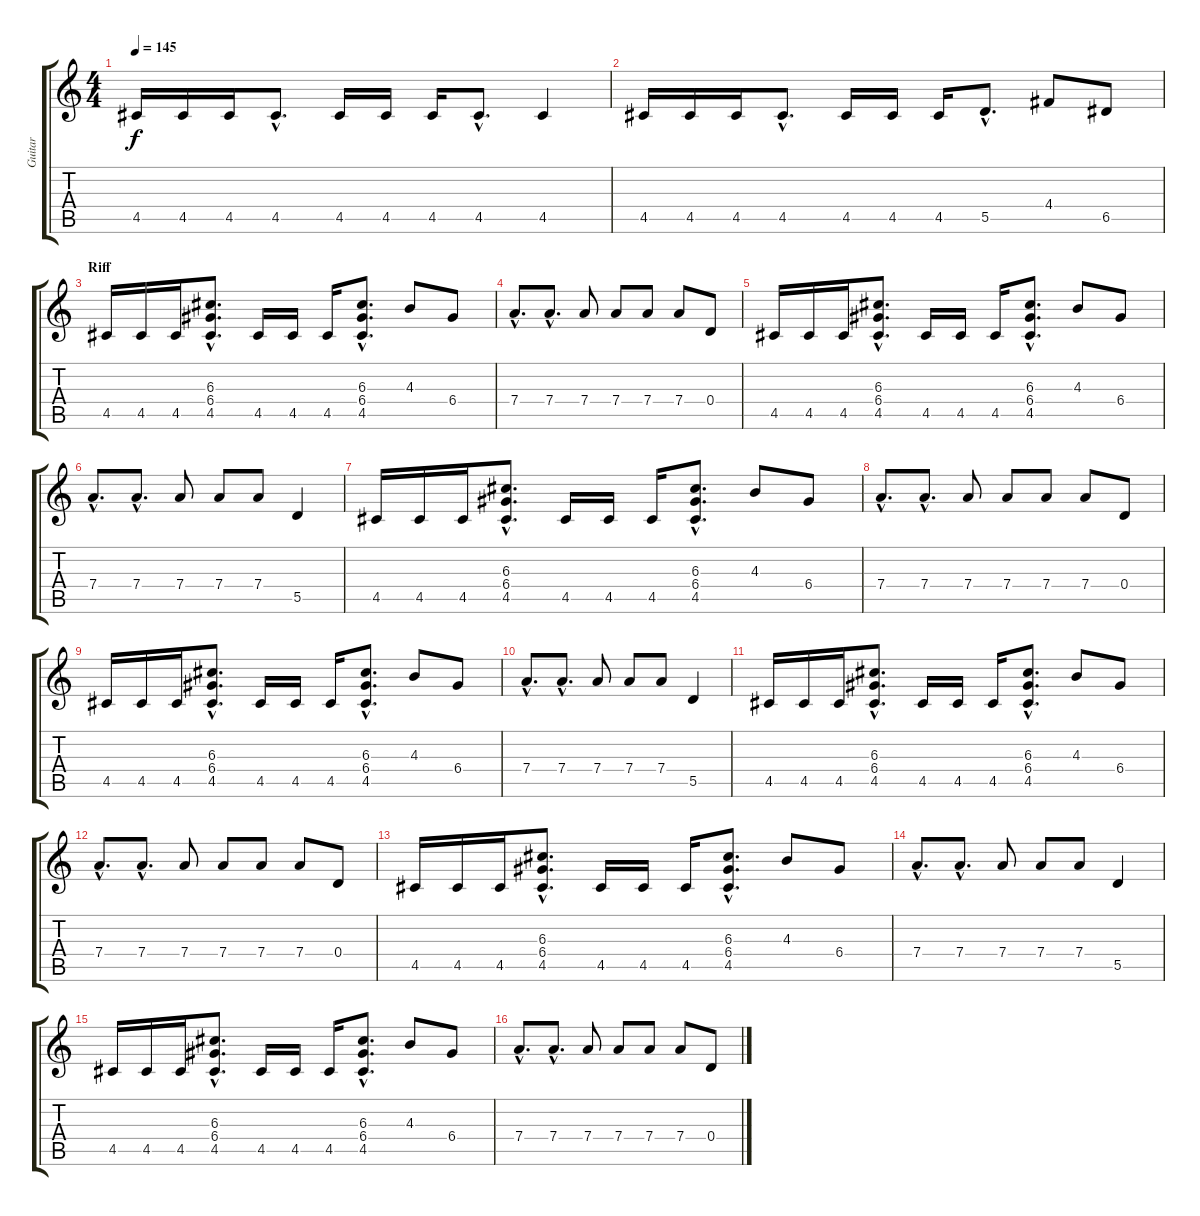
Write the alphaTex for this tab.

\track ("Guitar" "Guitar") {instrument distortionguitar}
\staff {score tabs}
\tuning (E4 B3 G3 D3 A2 E2) {hide}
\ts (4 4)
\tempo 145
\clef g2
\ks c
4.5.16{dy f} 4.5.16 4.5.16 4.5{hac}.8{d} 4.5.16 4.5.16 4.5.16 4.5{hac}.8{d} 4.5.4 |
4.5.16 4.5.16 4.5.16 4.5{hac}.8{d} 4.5.16 4.5.16 4.5.16 5.5{hac}.8{d} 4.4.8 6.5.8 |
\section ("" "Riff")
4.5.16 4.5.16 4.5.16 (6.3{hac} 6.4{hac} 4.5{hac}).8{d} 4.5.16 4.5.16 4.5.16 (6.3{hac} 6.4{hac} 4.5{hac}).8{d} 4.3.8 6.4.8 |
7.4{hac}.8{d} 7.4{hac}.8{d} 7.4.8 7.4.8 7.4.8 7.4.8 0.4.8 |
4.5.16 4.5.16 4.5.16 (6.3{hac} 6.4{hac} 4.5{hac}).8{d} 4.5.16 4.5.16 4.5.16 (6.3{hac} 6.4{hac} 4.5{hac}).8{d} 4.3.8 6.4.8 |
7.4{hac}.8{d} 7.4{hac}.8{d} 7.4.8 7.4.8 7.4.8 5.5.4 |
4.5.16 4.5.16 4.5.16 (6.3{hac} 6.4{hac} 4.5{hac}).8{d} 4.5.16 4.5.16 4.5.16 (6.3{hac} 6.4{hac} 4.5{hac}).8{d} 4.3.8 6.4.8 |
7.4{hac}.8{d} 7.4{hac}.8{d} 7.4.8 7.4.8 7.4.8 7.4.8 0.4.8 |
4.5.16 4.5.16 4.5.16 (6.3{hac} 6.4{hac} 4.5{hac}).8{d} 4.5.16 4.5.16 4.5.16 (6.3{hac} 6.4{hac} 4.5{hac}).8{d} 4.3.8 6.4.8 |
7.4{hac}.8{d} 7.4{hac}.8{d} 7.4.8 7.4.8 7.4.8 5.5.4 |
4.5.16 4.5.16 4.5.16 (6.3{hac} 6.4{hac} 4.5{hac}).8{d} 4.5.16 4.5.16 4.5.16 (6.3{hac} 6.4{hac} 4.5{hac}).8{d} 4.3.8 6.4.8 |
7.4{hac}.8{d} 7.4{hac}.8{d} 7.4.8 7.4.8 7.4.8 7.4.8 0.4.8 |
4.5.16 4.5.16 4.5.16 (6.3{hac} 6.4{hac} 4.5{hac}).8{d} 4.5.16 4.5.16 4.5.16 (6.3{hac} 6.4{hac} 4.5{hac}).8{d} 4.3.8 6.4.8 |
7.4{hac}.8{d} 7.4{hac}.8{d} 7.4.8 7.4.8 7.4.8 5.5.4 |
4.5.16 4.5.16 4.5.16 (6.3{hac} 6.4{hac} 4.5{hac}).8{d} 4.5.16 4.5.16 4.5.16 (6.3{hac} 6.4{hac} 4.5{hac}).8{d} 4.3.8 6.4.8 |
7.4{hac}.8{d} 7.4{hac}.8{d} 7.4.8 7.4.8 7.4.8 7.4.8 0.4.8
